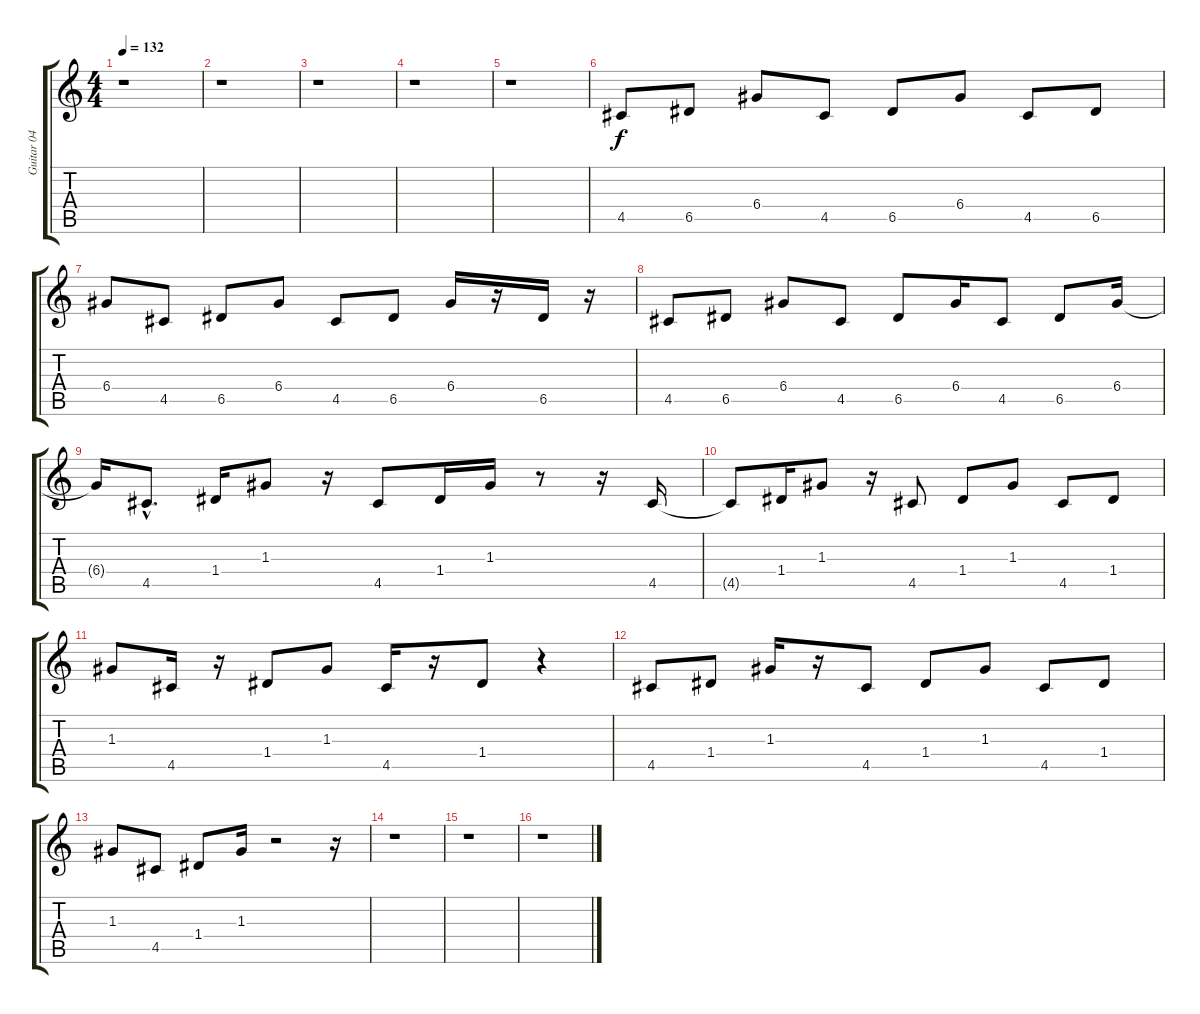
\track ("Guitar 04" "Guitar 04") {instrument overdrivenguitar}
\staff {score tabs}
\tuning (E4 B3 G3 D3 A2 E2) {hide}
\ts (4 4)
\tempo 132
\clef g2
\ks c
r.1{dy f instrument overdrivenguitar} |
r.1 |
r.1 |
r.1 |
r.1 |
4.5.8 6.5.8 6.4.8 4.5.8 6.5.8 6.4.8 4.5.8 6.5.8 |
6.4.8 4.5.8 6.5.8 6.4.8 4.5.8 6.5.8 6.4.16 r.16 6.5.16 r.16 |
4.5.8 6.5.8 6.4.8 4.5.8 6.5.8 6.4.16 4.5.8 6.5.8 6.4.16 |
6.4{t}.16 4.5{hac}.8{d} 1.4.16 1.3.8 r.16 4.5.8 1.4.16 1.3.16 r.8 r.16 4.5.16 |
4.5{t}.8 1.4.16 1.3.8 r.16 4.5.8 1.4.8 1.3.8 4.5.8 1.4.8 |
1.3.8 4.5.16 r.16 1.4.8 1.3.8 4.5.16 r.16 1.4.8 r.4 |
4.5.8 1.4.8 1.3.16 r.16 4.5.8 1.4.8 1.3.8 4.5.8 1.4.8 |
1.3.8 4.5.8 1.4.8 1.3.16 r.2 r.16 |
r.1 |
r.1 |
r.1
